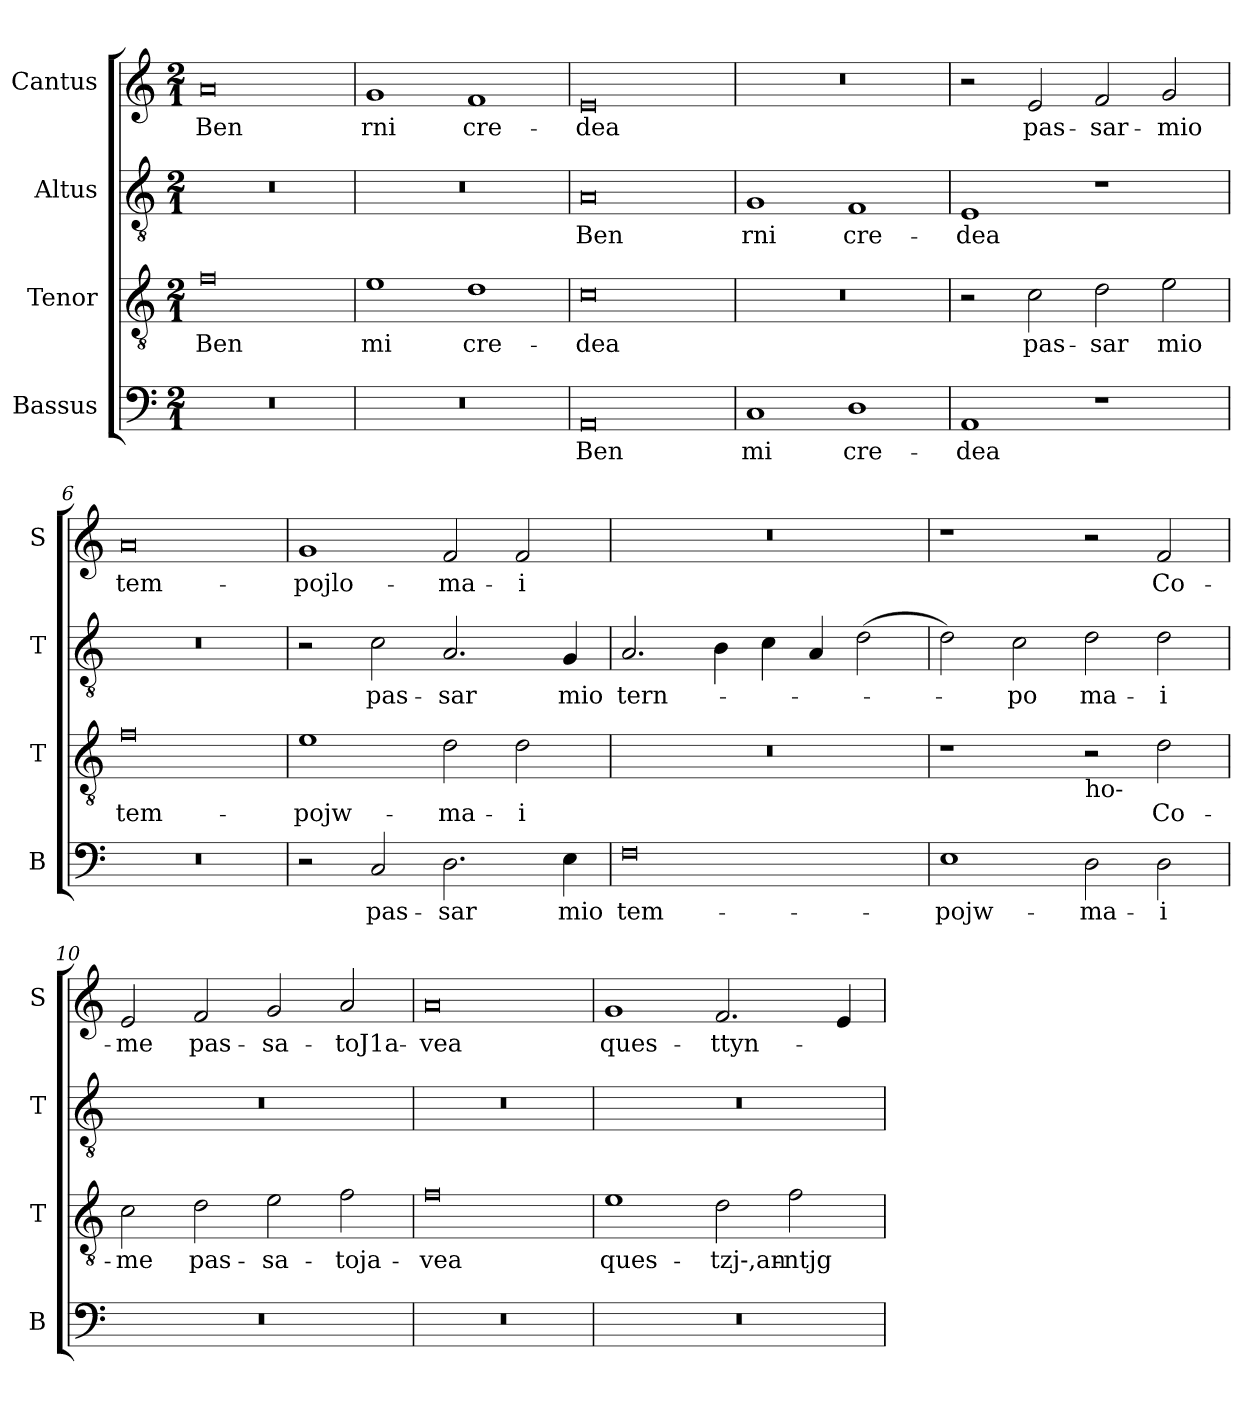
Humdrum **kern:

**kern	**text	**kern	**text	**kern	**text	**kern	**text
*part4	*part4	*part3	*part3	*part2	*part2	*part1	*part1
*staff4	*staff4	*staff3	*staff3	*staff2	*staff2	*staff1	*staff1
*I"Bassus	*	*I"Tenor	*	*I"Altus	*	*I"Cantus	*
*I'B	*	*I'T	*	*I'T	*	*I'S	*
*clefF4	*	*clefGv2	*	*clefGv2	*	*clefG2	*
*	*	*ITrd7c12	*	*ITrd7c12	*	*	*
*k[]	*	*k[]	*	*k[]	*	*k[]	*
*M2/1	*	*M2/1	*	*M2/1	*	*M2/1	*
*MM80	*	*MM80	*	*MM80	*	*MM80	*
=1	=1	=1	=1	=1	=1	=1	=1
!	!	!	!LO:LY:b	!	!	!	!LO:LY:b
0r	.	0F	Ben	0r	.	0a	Ben
=2	=2	=2	=2	=2	=2	=2	=2
!	!	!	!LO:LY:b	!	!	!	!LO:LY:b
0r	.	1E	mi	0r	.	1g	rni
!	!	!	!LO:LY:b	!	!	!	!LO:LY:b
.	.	1D	cre-	.	.	1f	cre-
=3	=3	=3	=3	=3	=3	=3	=3
!	!LO:LY:b	!	!LO:LY:b	!	!LO:LY:b	!	!LO:LY:b
0AA	Ben	0C	dea	0AA	Ben	0e	dea
=4	=4	=4	=4	=4	=4	=4	=4
!	!LO:LY:b	!	!	!	!LO:LY:b	!	!
1C	mi	0r	.	1GG	rni	0r	.
!	!LO:LY:b	!	!	!	!LO:LY:b	!	!
1D	cre-	.	.	1FF	cre-	.	.
=5	=5	=5	=5	=5	=5	=5	=5
!	!LO:LY:b	!	!	!	!LO:LY:b	!	!
1AA	dea	2r	.	1EE	dea	2r	.
!	!	!	!LO:LY:b	!	!	!	!LO:LY:b
.	.	2C\	pas-	.	.	2e/	pas-
!	!	!	!LO:LY:b	!	!	!	!LO:LY:b
1r	.	2D\	sar	1r	.	2f/	-sar-
!	!	!	!LO:LY:b	!	!	!	!LO:LY:b
.	.	2E\	mio	.	.	2g/	mio
=6	=6	=6	=6	=6	=6	=6	=6
!	!	!	!LO:LY:b	!	!	!	!LO:LY:b
0r	.	0F	tem-	0r	.	0a	tem-
!!LO:LB:g=z
=7	=7	=7	=7	=7	=7	=7	=7
!	!	!	!LO:LY:b	!	!	!	!LO:LY:b
2r	.	1E	pojw-	2r	.	1g	pojlo-
!	!LO:LY:b	!	!	!	!LO:LY:b	!	!
2C/	pas-	.	.	2C\	pas-	.	.
!	!LO:LY:b	!	!LO:LY:b	!	!LO:LY:b	!	!LO:LY:b
2.D\	sar	2D\	ma-	2.AA/	sar	2f/	ma--
!	!	!	!LO:LY:b	!	!	!	!LO:LY:b
.	.	2D\	i	.	.	2f/	i
!	!LO:LY:b	!	!	!	!LO:LY:b	!	!
4E\	mio	.	.	4GG/	mio	.	.
=8	=8	=8	=8	=8	=8	=8	=8
!	!LO:LY:b	!	!	!	!LO:LY:b	!	!
0F	tem-	0r	.	2.AA/	tern-	0r	.
.	.	.	.	4BB\	.	.	.
.	.	.	.	4C\	.	.	.
.	.	.	.	4AA/	.	.	.
.	.	.	.	(>2D\	.	.	.
=9	=9	=9	=9	=9	=9	=9	=9
!	!LO:LY:b	!	!	!	!	!	!
1E	pojw-	1r	.	2D\)	.	1r	.
!	!	!	!	!	!LO:LY:b	!	!
.	.	.	.	2C\	po	.	.
!	!	!LO:TX:b:t=ho-	!	!	!	!	!
!	!LO:LY:b	!	!	!	!LO:LY:b	!	!
2D\	ma-	2r	.	2D\	ma-	2r	.
!	!LO:LY:b	!	!LO:LY:b	!	!LO:LY:b	!	!LO:LY:b
2D\	i	2D\	Co-	2D\	i	2f/	Co-
=10	=10	=10	=10	=10	=10	=10	=10
!	!	!	!LO:LY:b	!	!	!	!LO:LY:b
0r	.	2C\	me	0r	.	2e/	me
!	!	!	!LO:LY:b	!	!	!	!LO:LY:b
.	.	2D\	pas-	.	.	2f/	pas-
!	!	!	!LO:LY:b	!	!	!	!LO:LY:b
.	.	2E\	sa-	.	.	2g/	sa-
!	!	!	!LO:LY:b	!	!	!	!LO:LY:b
.	.	2F\	toja-	.	.	2a/	toJ1a-
=11	=11	=11	=11	=11	=11	=11	=11
!	!	!	!LO:LY:b	!	!	!	!LO:LY:b
0r	.	0F	vea	0r	.	0a	vea
!!LO:LB:g=z
=12	=12	=12	=12	=12	=12	=12	=12
!	!	!	!LO:LY:b	!	!	!	!LO:LY:b
0r	.	1E	ques-	0r	.	1g	ques-
!	!	!	!LO:LY:b	!	!	!	!LO:LY:b
.	.	2D\	tzj-,an-	.	.	2.f/	ttyn-
!	!	!	!LO:LY:b	!	!	!	!
.	.	2F\	ntjg-	.	.	.	.
.	.	.	.	.	.	4e/	.
=	=	=	=	=	=	=	=
*-	*-	*-	*-	*-	*-	*-	*-
